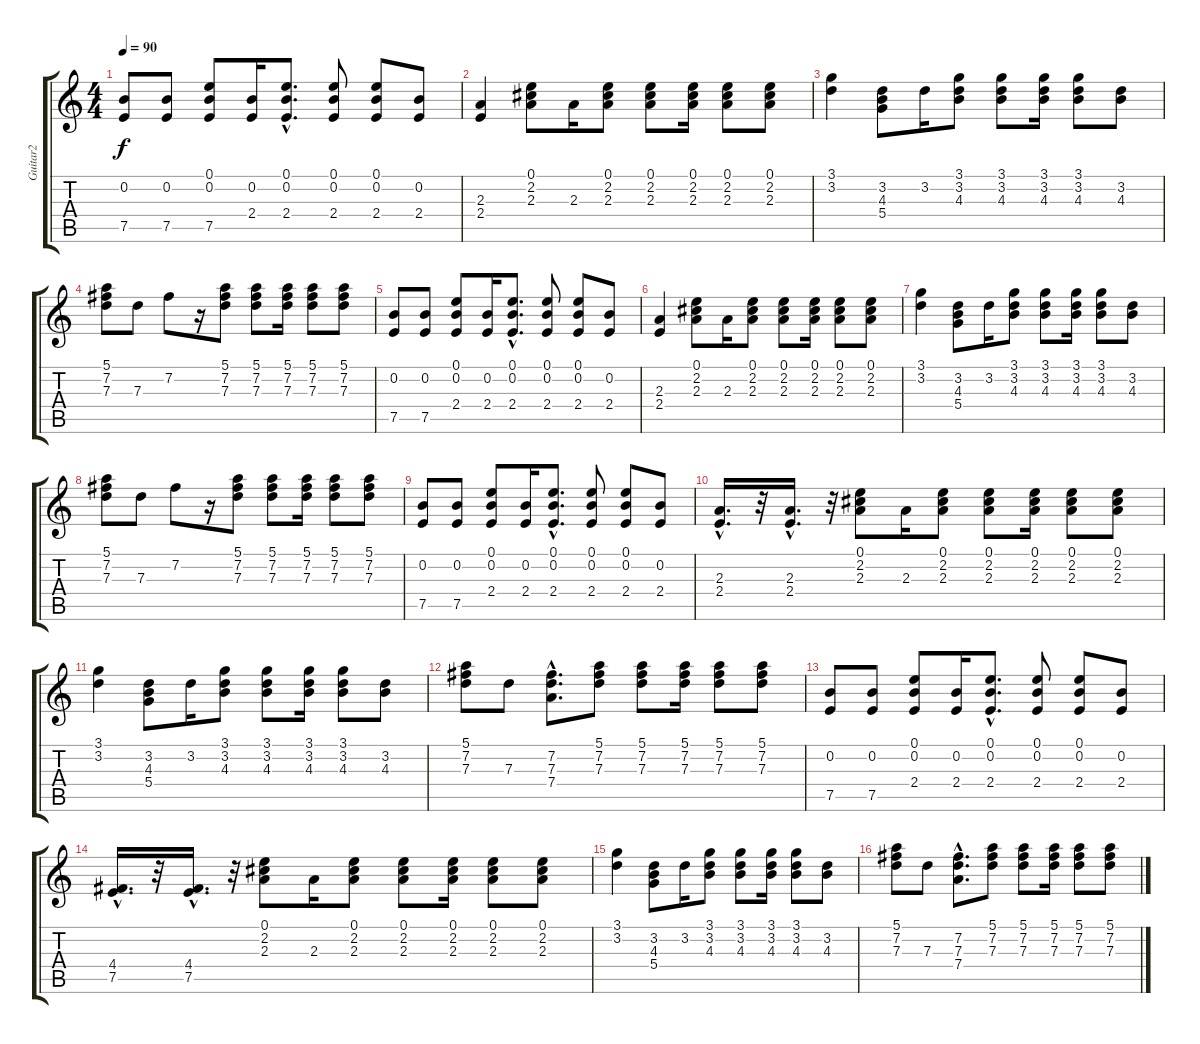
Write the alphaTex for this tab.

\track ("Guitar2" "Guitar2") {instrument distortionguitar}
\staff {score tabs}
\tuning (E4 B3 G3 D3 A2 E2) {hide}
\ts (4 4)
\tempo 90
\clef g2
\ks c
(0.2 7.5).8{dy f} (0.2 7.5).8 (0.1 0.2 7.5).8 (0.2 2.4).16 (0.1{hac} 0.2{hac} 2.4{hac}).8{d} (0.1 0.2 2.4).8 (0.1 0.2 2.4).8 (0.2 2.4).8 |
(2.3 2.4).4 (0.1 2.2 2.3).8 2.3.16 (0.1 2.2 2.3).8 (0.1 2.2 2.3).8 (0.1 2.2 2.3).16 (0.1 2.2 2.3).8 (0.1 2.2 2.3).8 |
(3.1 3.2).4 (3.2 4.3 5.4).8 3.2.16 (3.1 3.2 4.3).8 (3.1 3.2 4.3).8 (3.1 3.2 4.3).16 (3.1 3.2 4.3).8 (3.2 4.3).8 |
(5.1 7.2 7.3).8 7.3.8 7.2.8 r.16 (5.1 7.2 7.3).8 (5.1 7.2 7.3).8 (5.1 7.2 7.3).16 (5.1 7.2 7.3).8 (5.1 7.2 7.3).8 |
(0.2 7.5).8 (0.2 7.5).8 (0.1 0.2 2.4).8 (0.2 2.4).16 (0.1{hac} 0.2{hac} 2.4{hac}).8{d} (0.1 0.2 2.4).8 (0.1 0.2 2.4).8 (0.2 2.4).8 |
(2.3 2.4).4 (0.1 2.2 2.3).8 2.3.16 (0.1 2.2 2.3).8 (0.1 2.2 2.3).8 (0.1 2.2 2.3).16 (0.1 2.2 2.3).8 (0.1 2.2 2.3).8 |
(3.1 3.2).4 (3.2 4.3 5.4).8 3.2.16 (3.1 3.2 4.3).8 (3.1 3.2 4.3).8 (3.1 3.2 4.3).16 (3.1 3.2 4.3).8 (3.2 4.3).8 |
(5.1 7.2 7.3).8 7.3.8 7.2.8 r.16 (5.1 7.2 7.3).8 (5.1 7.2 7.3).8 (5.1 7.2 7.3).16 (5.1 7.2 7.3).8 (5.1 7.2 7.3).8 |
(0.2 7.5).8 (0.2 7.5).8 (0.1 0.2 2.4).8 (0.2 2.4).16 (0.1{hac} 0.2{hac} 2.4{hac}).8{d} (0.1 0.2 2.4).8 (0.1 0.2 2.4).8 (0.2 2.4).8 |
(2.3{hac} 2.4{hac}).16{d} r.32 (2.3{hac} 2.4{hac}).16{d} r.32 (0.1 2.2 2.3).8 2.3.16 (0.1 2.2 2.3).8 (0.1 2.2 2.3).8 (0.1 2.2 2.3).16 (0.1 2.2 2.3).8 (0.1 2.2 2.3).8 |
(3.1 3.2).4 (3.2 4.3 5.4).8 3.2.16 (3.1 3.2 4.3).8 (3.1 3.2 4.3).8 (3.1 3.2 4.3).16 (3.1 3.2 4.3).8 (3.2 4.3).8 |
(5.1 7.2 7.3).8 7.3.8 (7.2 7.3{hac} 7.4{hac}).8{d} (5.1 7.2 7.3).8 (5.1 7.2 7.3).8 (5.1 7.2 7.3).16 (5.1 7.2 7.3).8 (5.1 7.2 7.3).8 |
(0.2 7.5).8 (0.2 7.5).8 (0.1 0.2 2.4).8 (0.2 2.4).16 (0.1{hac} 0.2{hac} 2.4{hac}).8{d} (0.1 0.2 2.4).8 (0.1 0.2 2.4).8 (0.2 2.4).8 |
(4.4{hac} 7.5{hac}).16{d} r.32 (4.4{hac} 7.5{hac}).16{d} r.32 (0.1 2.2 2.3).8 2.3.16 (0.1 2.2 2.3).8 (0.1 2.2 2.3).8 (0.1 2.2 2.3).16 (0.1 2.2 2.3).8 (0.1 2.2 2.3).8 |
(3.1 3.2).4 (3.2 4.3 5.4).8 3.2.16 (3.1 3.2 4.3).8 (3.1 3.2 4.3).8 (3.1 3.2 4.3).16 (3.1 3.2 4.3).8 (3.2 4.3).8 |
(5.1 7.2 7.3).8 7.3.8 (7.2 7.3{hac} 7.4{hac}).8{d} (5.1 7.2 7.3).8 (5.1 7.2 7.3).8 (5.1 7.2 7.3).16 (5.1 7.2 7.3).8 (5.1 7.2 7.3).8
